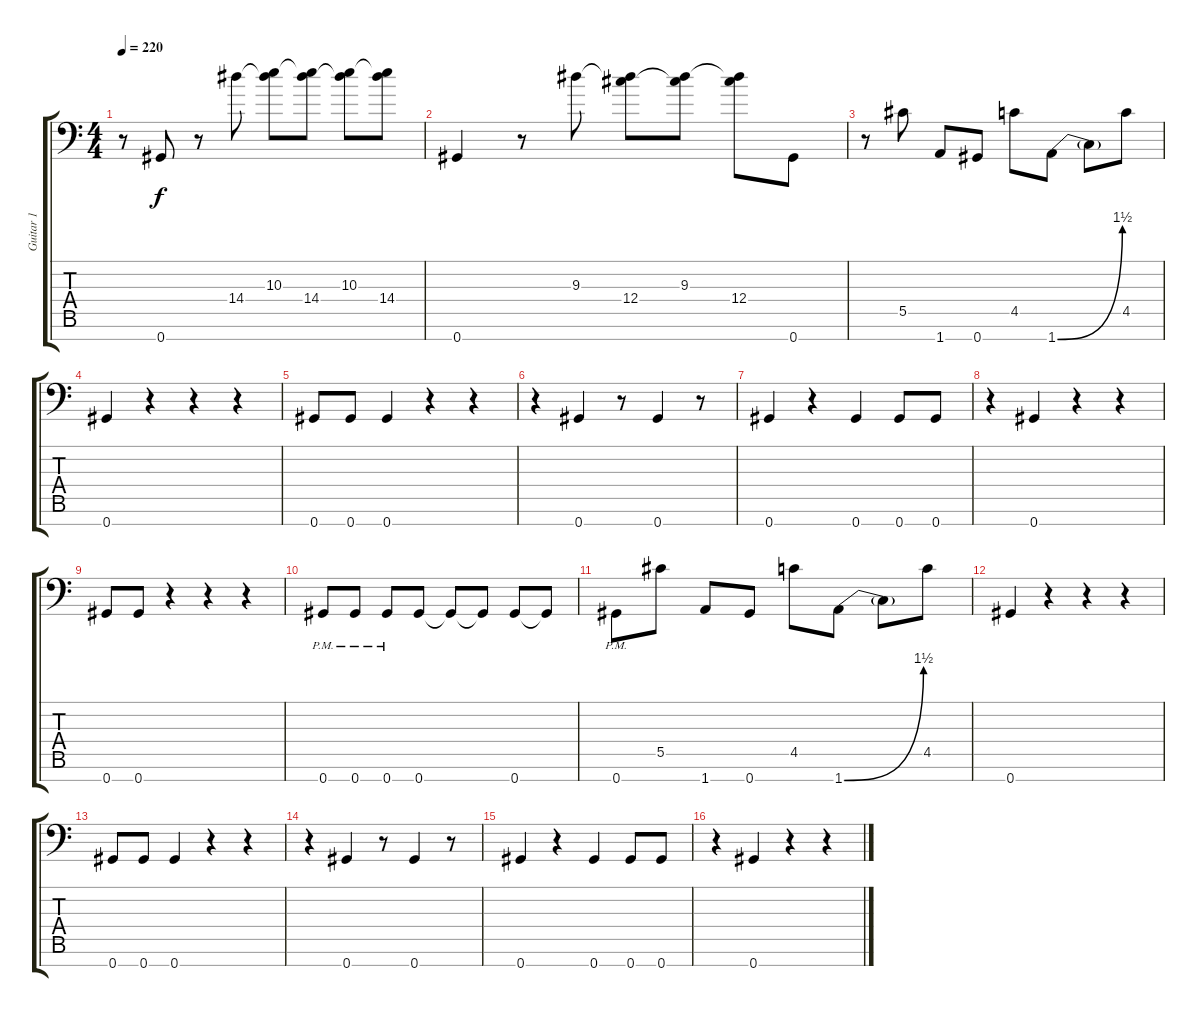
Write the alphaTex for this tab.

\track ("Guitar 1" "Guitar 1") {instrument overdrivenguitar}
\staff {score tabs}
\tuning (Eb4 Bb3 Gb3 Db3 Ab2 Eb2 Ab1) {hide}
\ts (4 4)
\tempo 220
\clef f4
\ks c
r.8{dy f} 0.7.8 r.8 14.4.8 (10.3 14.4{t}).8 (10.3{t} 14.4).8 (10.3 14.4{t}).8 (10.3{t} 14.4).8 |
0.7.4 r.8 9.3.8 (9.3{t} 12.4).8 (9.3 12.4{t}).8 (9.3{t} 12.4).8 0.7.8 |
r.8 5.5.8 1.7.8 0.7.8 4.5.8 1.7{be (bend 0 0 60 6)}.8 1.7{t}.8 4.5.8 |
0.7.4 r.4 r.4 r.4 |
0.7.8 0.7.8 0.7.4 r.4 r.4 |
r.4 0.7.4 r.8 0.7.4 r.8 |
0.7.4 r.4 0.7.4 0.7.8 0.7.8 |
r.4 0.7.4 r.4 r.4 |
0.7.8 0.7.8 r.4 r.4 r.4 |
0.7{pm}.8 0.7{pm}.8 0.7{pm}.8 0.7.8 0.7{t}.8 0.7{t}.8 0.7.8 0.7{t}.8 |
0.7{pm}.8 5.5.8 1.7.8 0.7.8 4.5.8 1.7{be (bend 0 0 60 6)}.8 1.7{t}.8 4.5.8 |
0.7.4 r.4 r.4 r.4 |
0.7.8 0.7.8 0.7.4 r.4 r.4 |
r.4 0.7.4 r.8 0.7.4 r.8 |
0.7.4 r.4 0.7.4 0.7.8 0.7.8 |
r.4 0.7.4 r.4 r.4
